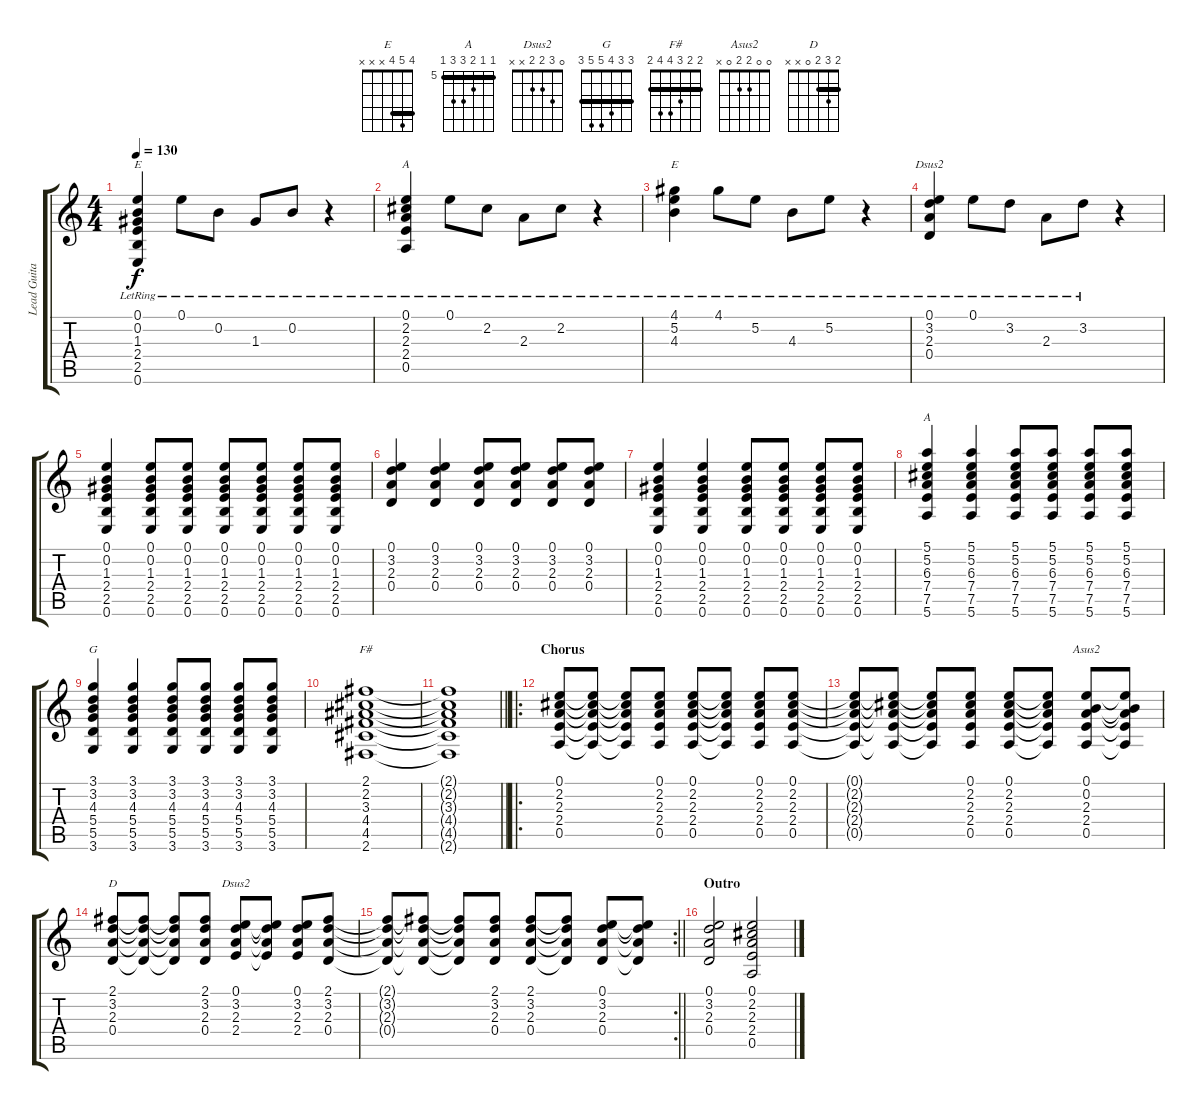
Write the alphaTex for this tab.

\track ("Lead Guitar" "Lead Guita") {instrument electricguitarclean}
\staff {score tabs}
\tuning (E4 B3 G3 D3 A2 E2) {hide}
\chord ("E" 0 0 1 2 2 0)
\chord ("A" 0 2 2 2 0 x)
\chord ("E" 4 5 4 x x x) {barre 4}
\chord ("Dsus2" 0 3 2 0 x x)
\chord ("A" 5 5 6 7 7 5) {firstfret 5 barre 5}
\chord ("G" 3 3 4 5 5 3) {barre 3}
\chord ("F#" 2 2 3 4 4 2) {barre 2}
\chord ("Asus2" 0 0 2 2 0 x)
\chord ("D" 2 3 2 0 x x) {barre 2}
\chord ("Dsus2" 0 3 2 2 x x)
\ts (4 4)
\tempo 130
\clef g2
\ks c
(0.1{lr} 0.2{lr} 1.3{lr} 2.4{lr} 2.5{lr} 0.6{lr}).4{ch "E" dy f} 0.1{lr}.8 0.2{lr}.8 1.3{lr}.8 0.2{lr}.8 r.4 |
(0.1{lr} 2.2{lr} 2.3{lr} 2.4{lr} 0.5{lr}).4{ch "A"} 0.1{lr}.8 2.2{lr}.8 2.3{lr}.8 2.2{lr}.8 r.4 |
(4.1{lr} 5.2{lr} 4.3{lr}).4{ch "E"} 4.1{lr}.8 5.2{lr}.8 4.3{lr}.8 5.2{lr}.8 r.4 |
(0.1{lr} 3.2{lr} 2.3{lr} 0.4{lr}).4{ch "Dsus2"} 0.1{lr}.8 3.2{lr}.8 2.3{lr}.8 3.2{lr}.8 r.4 |
(0.1 0.2 1.3 2.4 2.5 0.6).4 (0.1 0.2 1.3 2.4 2.5 0.6).8 (0.1 0.2 1.3 2.4 2.5 0.6).8 (0.1 0.2 1.3 2.4 2.5 0.6).8 (0.1 0.2 1.3 2.4 2.5 0.6).8 (0.1 0.2 1.3 2.4 2.5 0.6).8 (0.1 0.2 1.3 2.4 2.5 0.6).8 |
(0.1 3.2 2.3 0.4).4 (0.1 3.2 2.3 0.4).4 (0.1 3.2 2.3 0.4).8 (0.1 3.2 2.3 0.4).8 (0.1 3.2 2.3 0.4).8 (0.1 3.2 2.3 0.4).8 |
(0.1 0.2 1.3 2.4 2.5 0.6).4 (0.1 0.2 1.3 2.4 2.5 0.6).4 (0.1 0.2 1.3 2.4 2.5 0.6).8 (0.1 0.2 1.3 2.4 2.5 0.6).8 (0.1 0.2 1.3 2.4 2.5 0.6).8 (0.1 0.2 1.3 2.4 2.5 0.6).8 |
(5.1 5.2 6.3 7.4 7.5 5.6).4{ch "A"} (5.1 5.2 6.3 7.4 7.5 5.6).4 (5.1 5.2 6.3 7.4 7.5 5.6).8 (5.1 5.2 6.3 7.4 7.5 5.6).8 (5.1 5.2 6.3 7.4 7.5 5.6).8 (5.1 5.2 6.3 7.4 7.5 5.6).8 |
(3.1 3.2 4.3 5.4 5.5 3.6).4{ch "G"} (3.1 3.2 4.3 5.4 5.5 3.6).4 (3.1 3.2 4.3 5.4 5.5 3.6).8 (3.1 3.2 4.3 5.4 5.5 3.6).8 (3.1 3.2 4.3 5.4 5.5 3.6).8 (3.1 3.2 4.3 5.4 5.5 3.6).8 |
(2.1 2.2 3.3 4.4 4.5 2.6).1{ch "F#"} |
\barLineRight lightlight
(2.1{t} 2.2{t} 3.3{t} 4.4{t} 4.5{t} 2.6{t}).1 |
\ro
\section ("" "Chorus")
(0.1 2.2 2.3 2.4 0.5).8 (0.1{t} 2.2{t} 2.3{t} 2.4{t} 0.5{t}).8 (0.1{t} 2.2{t} 2.3{t} 2.4{t} 0.5{t}).8 (0.1 2.2 2.3 2.4 0.5).8 (0.1 2.2 2.3 2.4 0.5).8 (0.1{t} 2.2{t} 2.3{t} 2.4{t} 0.5{t}).8 (0.1 2.2 2.3 2.4 0.5).8 (0.1 2.2 2.3 2.4 0.5).8 |
(0.1{t} 2.2{t} 2.3{t} 2.4{t} 0.5{t}).8 (0.1{t} 2.2{t} 2.3{t} 2.4{t} 0.5{t}).8 (0.1{t} 2.2{t} 2.3{t} 2.4{t} 0.5{t}).8 (0.1 2.2 2.3 2.4 0.5).8 (0.1 2.2 2.3 2.4 0.5).8 (0.1{t} 2.2{t} 2.3{t} 2.4{t} 0.5{t}).8 (0.1 0.2 2.3 2.4 0.5).8{ch "Asus2"} (0.1{t} 0.2{t} 2.3{t} 2.4{t} 0.5{t}).8 |
(2.1 3.2 2.3 0.4).8{ch "D"} (2.1{t} 3.2{t} 2.3{t} 0.4{t}).8 (2.1{t} 3.2{t} 2.3{t} 0.4{t}).8 (2.1 3.2 2.3 0.4).8 (0.1 3.2 2.3 2.4).8{ch "Dsus2"} (0.1{t} 3.2{t} 2.3{t} 2.4{t}).8 (0.1 3.2 2.3 2.4).8 (2.1 3.2 2.3 0.4).8 |
\rc 2
\barLineRight lightlight
(2.1{t} 3.2{t} 2.3{t} 0.4{t}).8 (2.1{t} 3.2{t} 2.3{t} 0.4{t}).8 (2.1{t} 3.2{t} 2.3{t} 0.4{t}).8 (2.1 3.2 2.3 0.4).8 (2.1 3.2 2.3 0.4).8 (2.1{t} 3.2{t} 2.3{t} 0.4{t}).8 (0.1 3.2 2.3 0.4).8 (0.1{t} 3.2{t} 2.3{t} 0.4{t}).8 |
\section ("" "Outro")
(0.1 3.2 2.3 0.4).2{balance 10} (0.1 2.2 2.3 2.4 0.5).2
